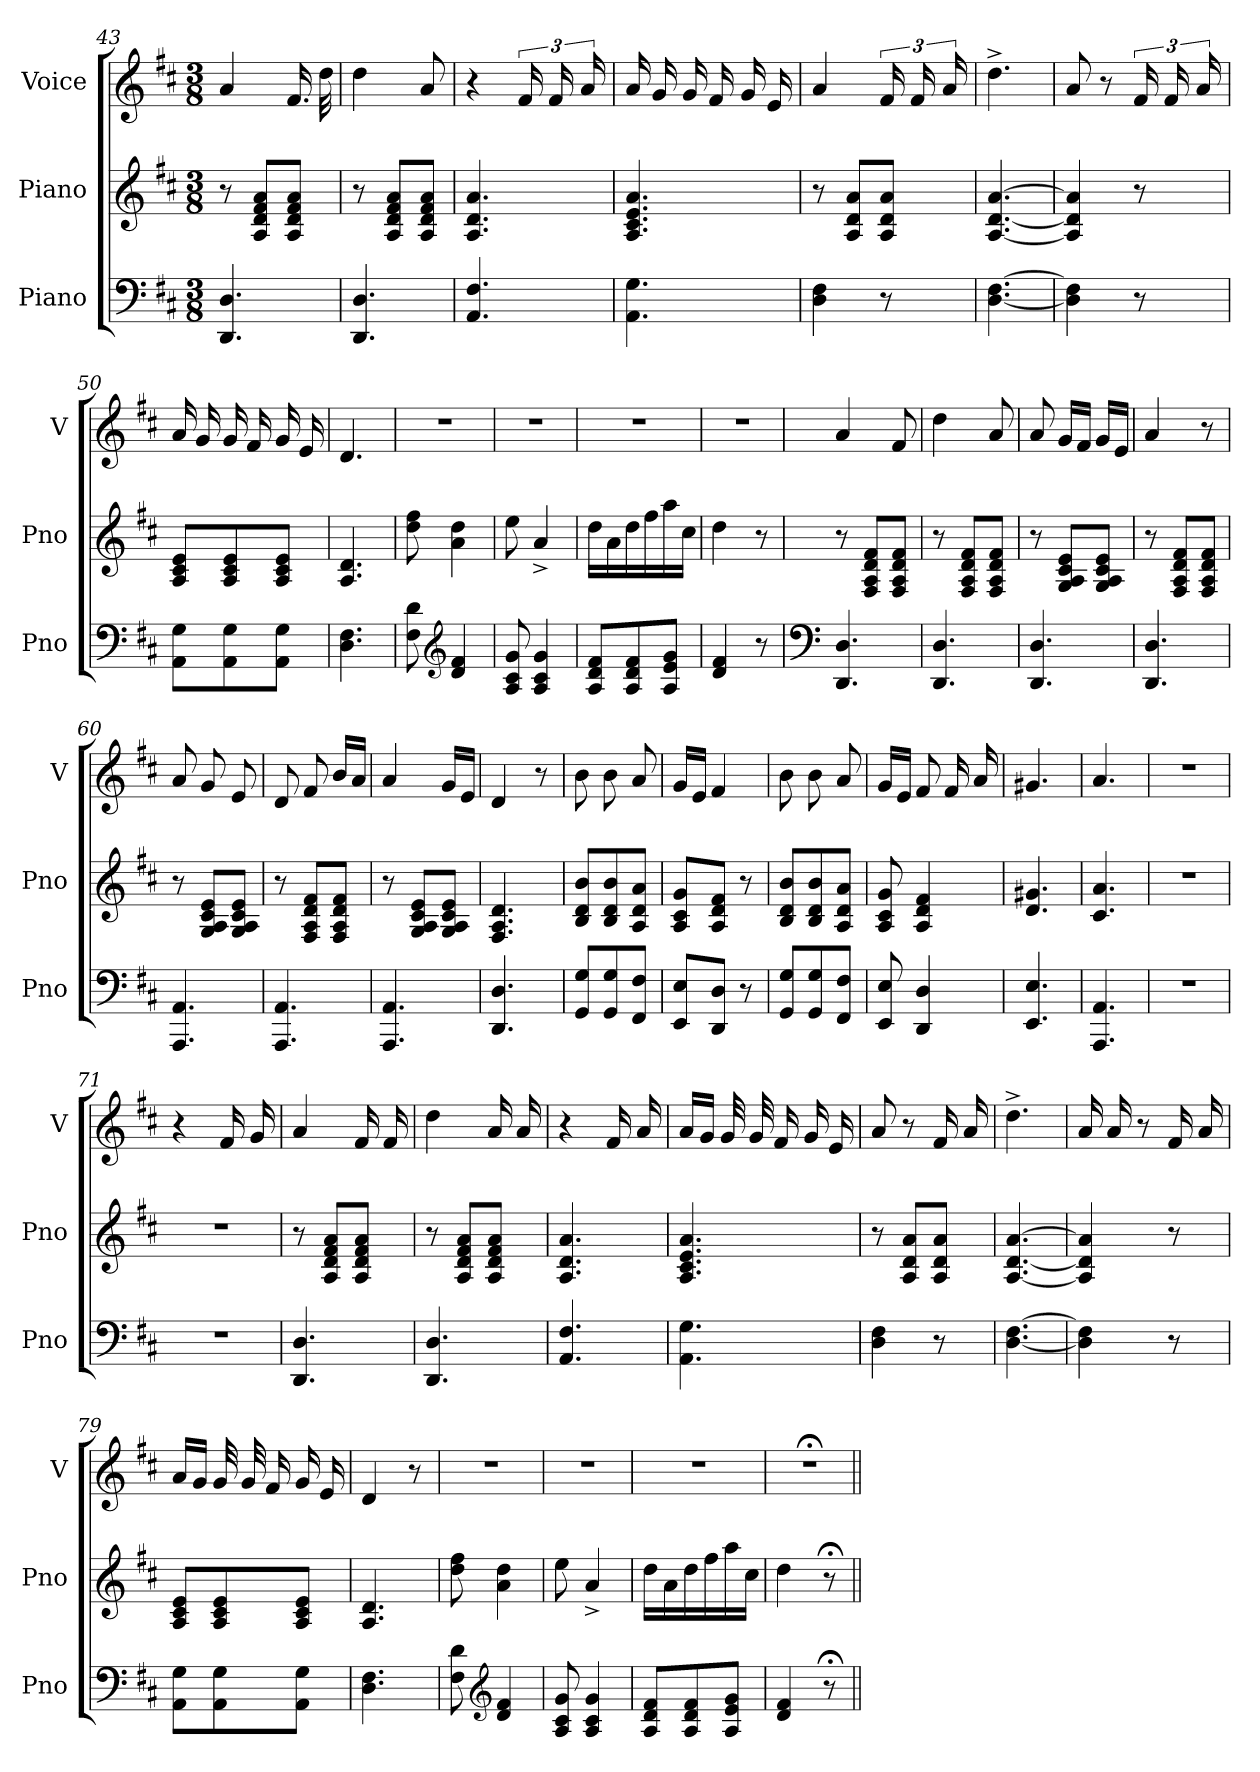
**kern	**kern	**kern
*part3	*part2	*part1
*staff3	*staff2	*staff1
*I"Piano	*I"Piano	*I"Voice
*I'Pno	*I'Pno	*I'V
*clefF4	*clefG2	*clefG2
*k[f#c#]	*k[f#c#]	*k[f#c#]
*M3/8	*M3/8	*M3/8
=43	=43	=43
4.DD/ 4.D/	8r	4a/
.	8A/ 8d/ 8f#/ 8a/L	.
.	8A/ 8d/ 8f#/ 8a/J	16.f#/
.	.	32dd\
=44	=44	=44
4.DD/ 4.D/	8r	4dd\
.	8A/ 8d/ 8f#/ 8a/L	.
.	8A/ 8d/ 8f#/ 8a/J	8a/
=45	=45	=45
4.AA/ 4.F#/	4.A/ 4.d/ 4.a/	4r
.	.	24f#/
.	.	24f#/
.	.	24a/
=46	=46	=46
4.AA\ 4.G\	4.A/ 4.c#/ 4.e/ 4.a/	16a/
.	.	16g/
.	.	16g/
.	.	16f#/
.	.	16g/
.	.	16e/
=47	=47	=47
4D\ 4F#\	8r	4a/
.	8A/ 8d/ 8a/L	.
8r	8A/ 8d/ 8a/J	24f#/
.	.	24f#/
.	.	24a/
=48	=48	=48
[4.D\ [4.F#\	[4.A/ [4.d/ [4.a/	4.dd^\
!!LO:LB:g=z
=49	=49	=49
4D\] 4F#\]	4A/] 4d/] 4a/]	8a/
.	.	8r
8r	8r	24f#/
.	.	24f#/
.	.	24a/
=50	=50	=50
8AA\ 8G\L	8A/ 8c#/ 8e/L	16a/
.	.	16g/
8AA\ 8G\	8A/ 8c#/ 8e/	16g/
.	.	16f#/
8AA\ 8G\J	8A/ 8c#/ 8e/J	16g/
.	.	16e/
=51	=51	=51
4.D\ 4.F#\	4.A/ 4.d/	4.d/
=52	=52	=52
8F#\ 8d\	8dd\ 8ff#\	4.r
*clefG2	*	*
4d/ 4f#/	4a\ 4dd\	.
=53	=53	=53
8A/ 8c#/ 8g/	8ee\	4.r
4A/ 4c#/ 4g/	4a^/	.
=54	=54	=54
8A/ 8d/ 8f#/L	16dd\LL	4.r
.	16a\	.
8A/ 8d/ 8f#/	16dd\	.
.	16ff#\	.
8A/ 8e/ 8g/J	16aa\	.
.	16cc#\JJ	.
=55	=55	=55
4d/ 4f#/	4dd\	4.r
8r	8r	.
!!LO:LB:g=z
=56	=56	=56
*clefF4	*	*
4.DD/ 4.D/	8r	4a/
.	8F#/ 8A/ 8d/ 8f#/L	.
.	8F#/ 8A/ 8d/ 8f#/J	8f#/
=57	=57	=57
4.DD/ 4.D/	8r	4dd\
.	8F#/ 8A/ 8d/ 8f#/L	.
.	8F#/ 8A/ 8d/ 8f#/J	8a/
=58	=58	=58
4.DD/ 4.D/	8r	8a/
.	8G/ 8A/ 8c#/ 8e/L	16g/LL
.	.	16f#/JJ
.	8G/ 8A/ 8c#/ 8e/J	16g/LL
.	.	16e/JJ
=59	=59	=59
4.DD/ 4.D/	8r	4a/
.	8F#/ 8A/ 8d/ 8f#/L	.
.	8F#/ 8A/ 8d/ 8f#/J	8r
=60	=60	=60
4.AAA/ 4.AA/	8r	8a/
.	8G/ 8A/ 8c#/ 8e/L	8g/
.	8G/ 8A/ 8c#/ 8e/J	8e/
=61	=61	=61
4.AAA/ 4.AA/	8r	8d/
.	8F#/ 8A/ 8d/ 8f#/L	8f#/
.	8F#/ 8A/ 8d/ 8f#/J	16b/LL
.	.	16a/JJ
=62	=62	=62
4.AAA/ 4.AA/	8r	4a/
.	8G/ 8A/ 8c#/ 8e/L	.
.	8G/ 8A/ 8c#/ 8e/J	16g/LL
.	.	16e/JJ
=63	=63	=63
4.DD/ 4.D/	4.F#/ 4.A/ 4.d/	4d/
.	.	8r
!!LO:LB:g=z
=64	=64	=64
8GG/ 8G/L	8B/ 8d/ 8b/L	8b\
8GG/ 8G/	8B/ 8d/ 8b/	8b\
8FF#/ 8F#/J	8A/ 8d/ 8a/J	8a/
=65	=65	=65
8EE/ 8E/L	8A/ 8c#/ 8g/L	16g/LL
.	.	16e/JJ
8DD/ 8D/J	8A/ 8d/ 8f#/J	4f#/
8r	8r	.
=66	=66	=66
8GG/ 8G/L	8B/ 8d/ 8b/L	8b\
8GG/ 8G/	8B/ 8d/ 8b/	8b\
8FF#/ 8F#/J	8A/ 8d/ 8a/J	8a/
=67	=67	=67
8EE/ 8E/	8A/ 8c#/ 8g/	16g/LL
.	.	16e/JJ
4DD/ 4D/	4A/ 4d/ 4f#/	8f#/
.	.	16f#/
.	.	16a/
=68	=68	=68
4.EE/ 4.E/	4.d/ 4.g#X/	4.g#X/
=69	=69	=69
4.AAA/ 4.AA/	4.c#/ 4.a/	4.a/
=70	=70	=70
4.r	4.r	4.r
=71	=71	=71
4.r	4.r	4r
.	.	16f#/
.	.	16g/
=72	=72	=72
4.DD/ 4.D/	8r	4a/
.	8A/ 8d/ 8f#/ 8a/L	.
.	8A/ 8d/ 8f#/ 8a/J	16f#/
.	.	16f#/
!!LO:PB:g=z
=73	=73	=73
4.DD/ 4.D/	8r	4dd\
.	8A/ 8d/ 8f#/ 8a/L	.
.	8A/ 8d/ 8f#/ 8a/J	16a/
.	.	16a/
=74	=74	=74
4.AA/ 4.F#/	4.A/ 4.d/ 4.a/	4r
.	.	16f#/
.	.	16a/
=75	=75	=75
4.AA\ 4.G\	4.A/ 4.c#/ 4.e/ 4.a/	16a/LL
.	.	16g/JJ
.	.	32g/
.	.	32g/
.	.	16f#/
.	.	16g/
.	.	16e/
=76	=76	=76
4D\ 4F#\	8r	8a/
.	8A/ 8d/ 8a/L	8r
8r	8A/ 8d/ 8a/J	16f#/
.	.	16a/
=77	=77	=77
[4.D\ [4.F#\	[4.A/ [4.d/ [4.a/	4.dd^\
=78	=78	=78
4D\] 4F#\]	4A/] 4d/] 4a/]	16a/
.	.	16a/
.	.	8r
8r	8r	16f#/
.	.	16a/
!!LO:LB:g=z
=79	=79	=79
8AA\ 8G\L	8A/ 8c#/ 8e/L	16a/LL
.	.	16g/JJ
8AA\ 8G\	8A/ 8c#/ 8e/	32g/
.	.	32g/
.	.	16f#/
8AA\ 8G\J	8A/ 8c#/ 8e/J	16g/
.	.	16e/
=80	=80	=80
4.D\ 4.F#\	4.A/ 4.d/	4d/
.	.	8r
=81	=81	=81
8F#\ 8d\	8dd\ 8ff#\	4.r
*clefG2	*	*
4d/ 4f#/	4a\ 4dd\	.
=82	=82	=82
8A/ 8c#/ 8g/	8ee\	4.r
4A/ 4c#/ 4g/	4a^/	.
=83	=83	=83
8A/ 8d/ 8f#/L	16dd\LL	4.r
.	16a\	.
8A/ 8d/ 8f#/	16dd\	.
.	16ff#\	.
8A/ 8e/ 8g/J	16aa\	.
.	16cc#\JJ	.
=84	=84	=84
4d/ 4f#/	4dd\	4.r;
8r;	8r;	.
=||	=||	=||
*-	*-	*-
